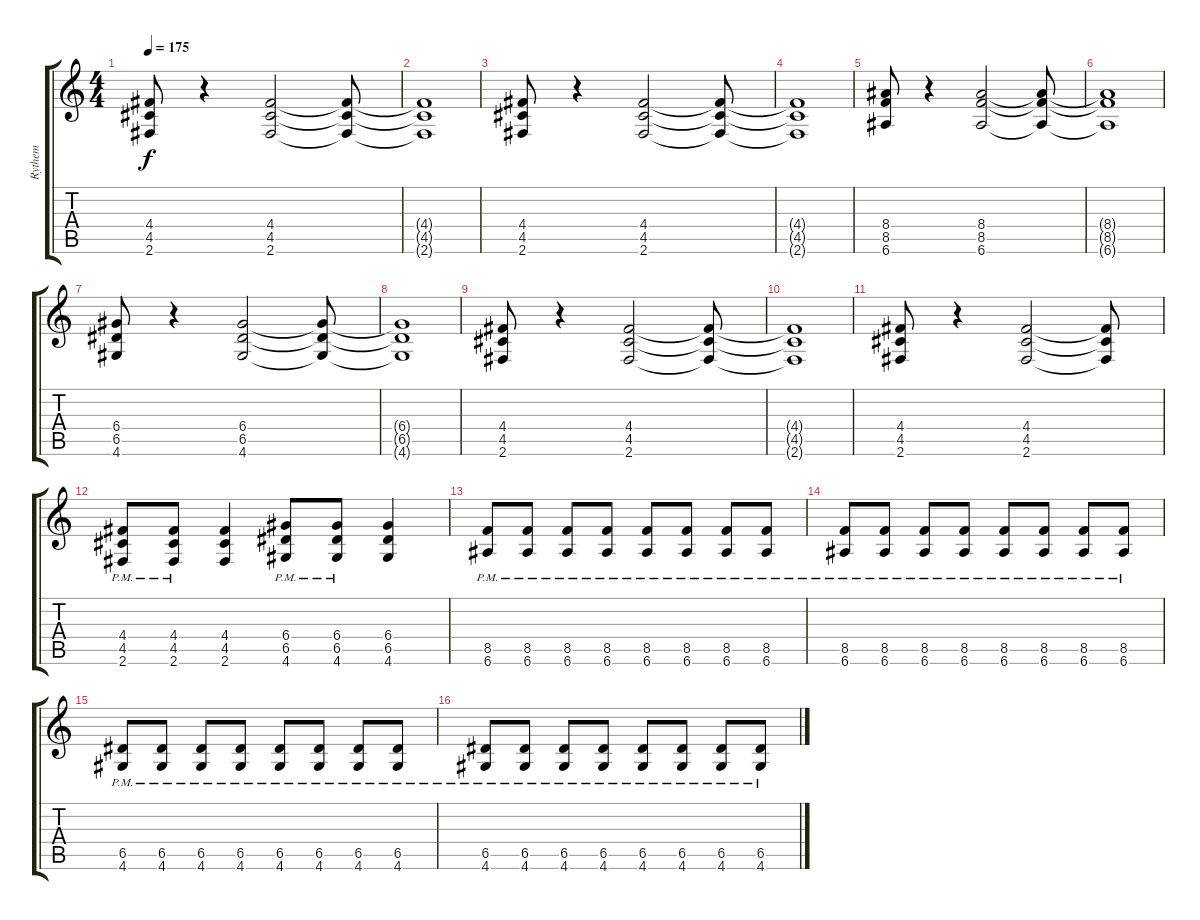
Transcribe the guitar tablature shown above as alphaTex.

\track ("Rythem" "Rythem") {instrument distortionguitar}
\staff {score tabs}
\tuning (E4 B3 G3 D3 A2 E2) {hide}
\ts (4 4)
\tempo 175
\clef g2
\ks c
(4.4 4.5 2.6).8{dy f} r.4 (4.4 4.5 2.6).2 (4.4{t} 4.5{t} 2.6{t}).8 |
(4.4{t} 4.5{t} 2.6{t}).1 |
(4.4 4.5 2.6).8 r.4 (4.4 4.5 2.6).2 (4.4{t} 4.5{t} 2.6{t}).8 |
(4.4{t} 4.5{t} 2.6{t}).1 |
(8.4 8.5 6.6).8 r.4 (8.4 8.5 6.6).2 (8.4{t} 8.5{t} 6.6{t}).8 |
(8.4{t} 8.5{t} 6.6{t}).1 |
(6.4 6.5 4.6).8 r.4 (6.4 6.5 4.6).2 (6.4{t} 6.5{t} 4.6{t}).8 |
(6.4{t} 6.5{t} 4.6{t}).1 |
(4.4 4.5 2.6).8 r.4 (4.4 4.5 2.6).2 (4.4{t} 4.5{t} 2.6{t}).8 |
(4.4{t} 4.5{t} 2.6{t}).1 |
(4.4 4.5 2.6).8 r.4 (4.4 4.5 2.6).2 (4.4{t} 4.5{t} 2.6{t}).8 |
(4.4{pm} 4.5{pm} 2.6{pm}).8 (4.4{pm} 4.5{pm} 2.6{pm}).8 (4.4 4.5 2.6).4 (6.4{pm} 6.5{pm} 4.6{pm}).8 (6.4{pm} 6.5{pm} 4.6{pm}).8 (6.4 6.5 4.6).4 |
(8.5 6.6{pm}).8 (8.5 6.6{pm}).8 (8.5 6.6{pm}).8 (8.5 6.6{pm}).8 (8.5 6.6{pm}).8 (8.5 6.6{pm}).8 (8.5 6.6{pm}).8 (8.5 6.6{pm}).8 |
(8.5 6.6{pm}).8 (8.5 6.6{pm}).8 (8.5 6.6{pm}).8 (8.5 6.6{pm}).8 (8.5 6.6{pm}).8 (8.5 6.6{pm}).8 (8.5 6.6{pm}).8 (8.5 6.6{pm}).8 |
(6.5 4.6{pm}).8 (6.5 4.6{pm}).8 (6.5 4.6{pm}).8 (6.5 4.6{pm}).8 (6.5 4.6{pm}).8 (6.5 4.6{pm}).8 (6.5 4.6{pm}).8 (6.5 4.6{pm}).8 |
(6.5 4.6{pm}).8 (6.5 4.6{pm}).8 (6.5 4.6{pm}).8 (6.5 4.6{pm}).8 (6.5 4.6{pm}).8 (6.5 4.6{pm}).8 (6.5 4.6{pm}).8 (6.5 4.6{pm}).8
